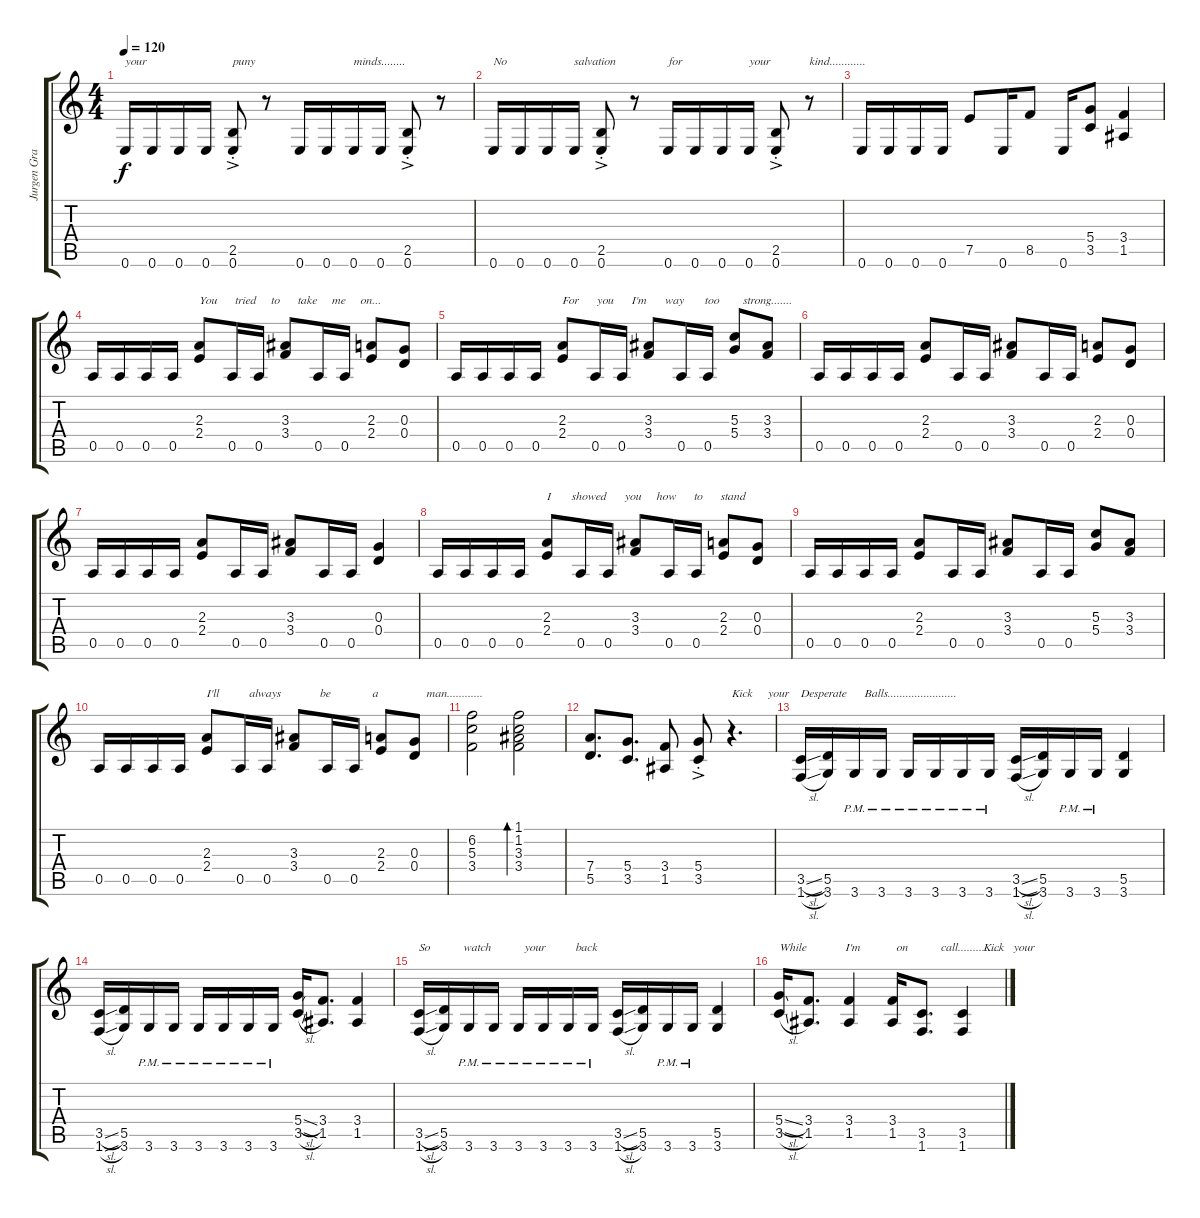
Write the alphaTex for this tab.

\track ("Jurgen Graf" "Jurgen Gra") {instrument distortionguitar}
\staff {score tabs}
\tuning (E4 B3 G3 D3 A2 E2) {hide}
\ts (4 4)
\tempo 120
\clef g2
\ks c
0.6.16{txt "your" dy f} 0.6.16 0.6.16 0.6.16 (2.5{ac st} 0.6{ac st}).8{txt "puny"} r.8 0.6.16 0.6.16 0.6.16{txt "minds........"} 0.6.16 (2.5{ac st} 0.6{ac st}).8 r.8 |
0.6.16{txt "No"} 0.6.16 0.6.16 0.6.16{txt "salvation"} (2.5{ac st} 0.6{ac st}).8 r.8 0.6.16{txt "for"} 0.6.16 0.6.16 0.6.16{txt "your"} (2.5{ac st} 0.6{ac st}).8 r.8{txt "kind............"} |
0.6.16 0.6.16 0.6.16 0.6.16 7.5.8 0.6.16 8.5.8 0.6.16 (5.4 3.5).8 (3.4 1.5).4 |
0.5.16 0.5.16 0.5.16 0.5.16 (2.3 2.4).8{txt "You      tried     to      take     me     on..."} 0.5.16 0.5.16 (3.3 3.4).8 0.5.16 0.5.16 (2.3 2.4).8 (0.3 0.4).8 |
0.5.16 0.5.16 0.5.16 0.5.16 (2.3 2.4).8{txt "For      you      I'm      way       too        strong......."} 0.5.16 0.5.16 (3.3 3.4).8 0.5.16 0.5.16 (5.3 5.4).8 (3.3 3.4).8 |
0.5.16 0.5.16 0.5.16 0.5.16 (2.3 2.4).8 0.5.16 0.5.16 (3.3 3.4).8 0.5.16 0.5.16 (2.3 2.4).8 (0.3 0.4).8 |
0.5.16 0.5.16 0.5.16 0.5.16 (2.3 2.4).8 0.5.16 0.5.16 (3.3 3.4).8 0.5.16 0.5.16 (0.3 0.4).4 |
0.5.16 0.5.16 0.5.16 0.5.16 (2.3 2.4).8{txt "I       showed      you     how      to      stand"} 0.5.16 0.5.16 (3.3 3.4).8 0.5.16 0.5.16 (2.3 2.4).8 (0.3 0.4).8 |
0.5.16 0.5.16 0.5.16 0.5.16 (2.3 2.4).8 0.5.16 0.5.16 (3.3 3.4).8 0.5.16 0.5.16 (5.3 5.4).8 (3.3 3.4).8 |
0.5.16 0.5.16 0.5.16 0.5.16 (2.3 2.4).8{txt "I'll          always             be              a                man............"} 0.5.16 0.5.16 (3.3 3.4).8 0.5.16 0.5.16 (2.3 2.4).8 (0.3 0.4).8 |
(6.2 5.3 3.4).2 (1.1 1.2 3.3 3.4).2{bd 60} |
(7.4 5.5).8{d} (5.4 3.5).8{d} (3.4 1.5).8 (5.4{ac st} 3.5{ac st}).8 r.4{d txt "Kick     your"} |
(3.5{sl} 1.6{sl}).16{txt "Desperate      Balls......................."} (5.5 3.6).16 3.6{pm}.16 3.6{pm}.16 3.6{pm}.16 3.6{pm}.16 3.6{pm}.16 3.6{pm}.16 (3.5{sl} 1.6{sl}).16 (5.5 3.6).16 3.6{pm}.16 3.6{pm}.16 (5.5 3.6).4 |
(3.5{sl} 1.6{sl}).16 (5.5 3.6).16 3.6{pm}.16 3.6{pm}.16 3.6{pm}.16 3.6{pm}.16 3.6{pm}.16 3.6{pm}.16 (5.4{sl} 3.5{sl}).16 (3.4 1.5).8{d} (3.4 1.5).4 |
(3.5{sl} 1.6{sl}).16{txt "So           watch           your          back"} (5.5 3.6).16 3.6{pm}.16 3.6{pm}.16 3.6{pm}.16 3.6{pm}.16 3.6{pm}.16 3.6{pm}.16 (3.5{sl} 1.6{sl}).16 (5.5 3.6).16 3.6{pm}.16 3.6{pm}.16 (5.5 3.6).4 |
(5.4{sl} 3.5{sl}).16{txt "While             I'm            on           call.............."} (3.4 1.5).8{d} (3.4 1.5).4 (3.4 1.5).16 (3.5 1.6).8{d} (3.5 1.6).4{txt "       Kick   your"}
